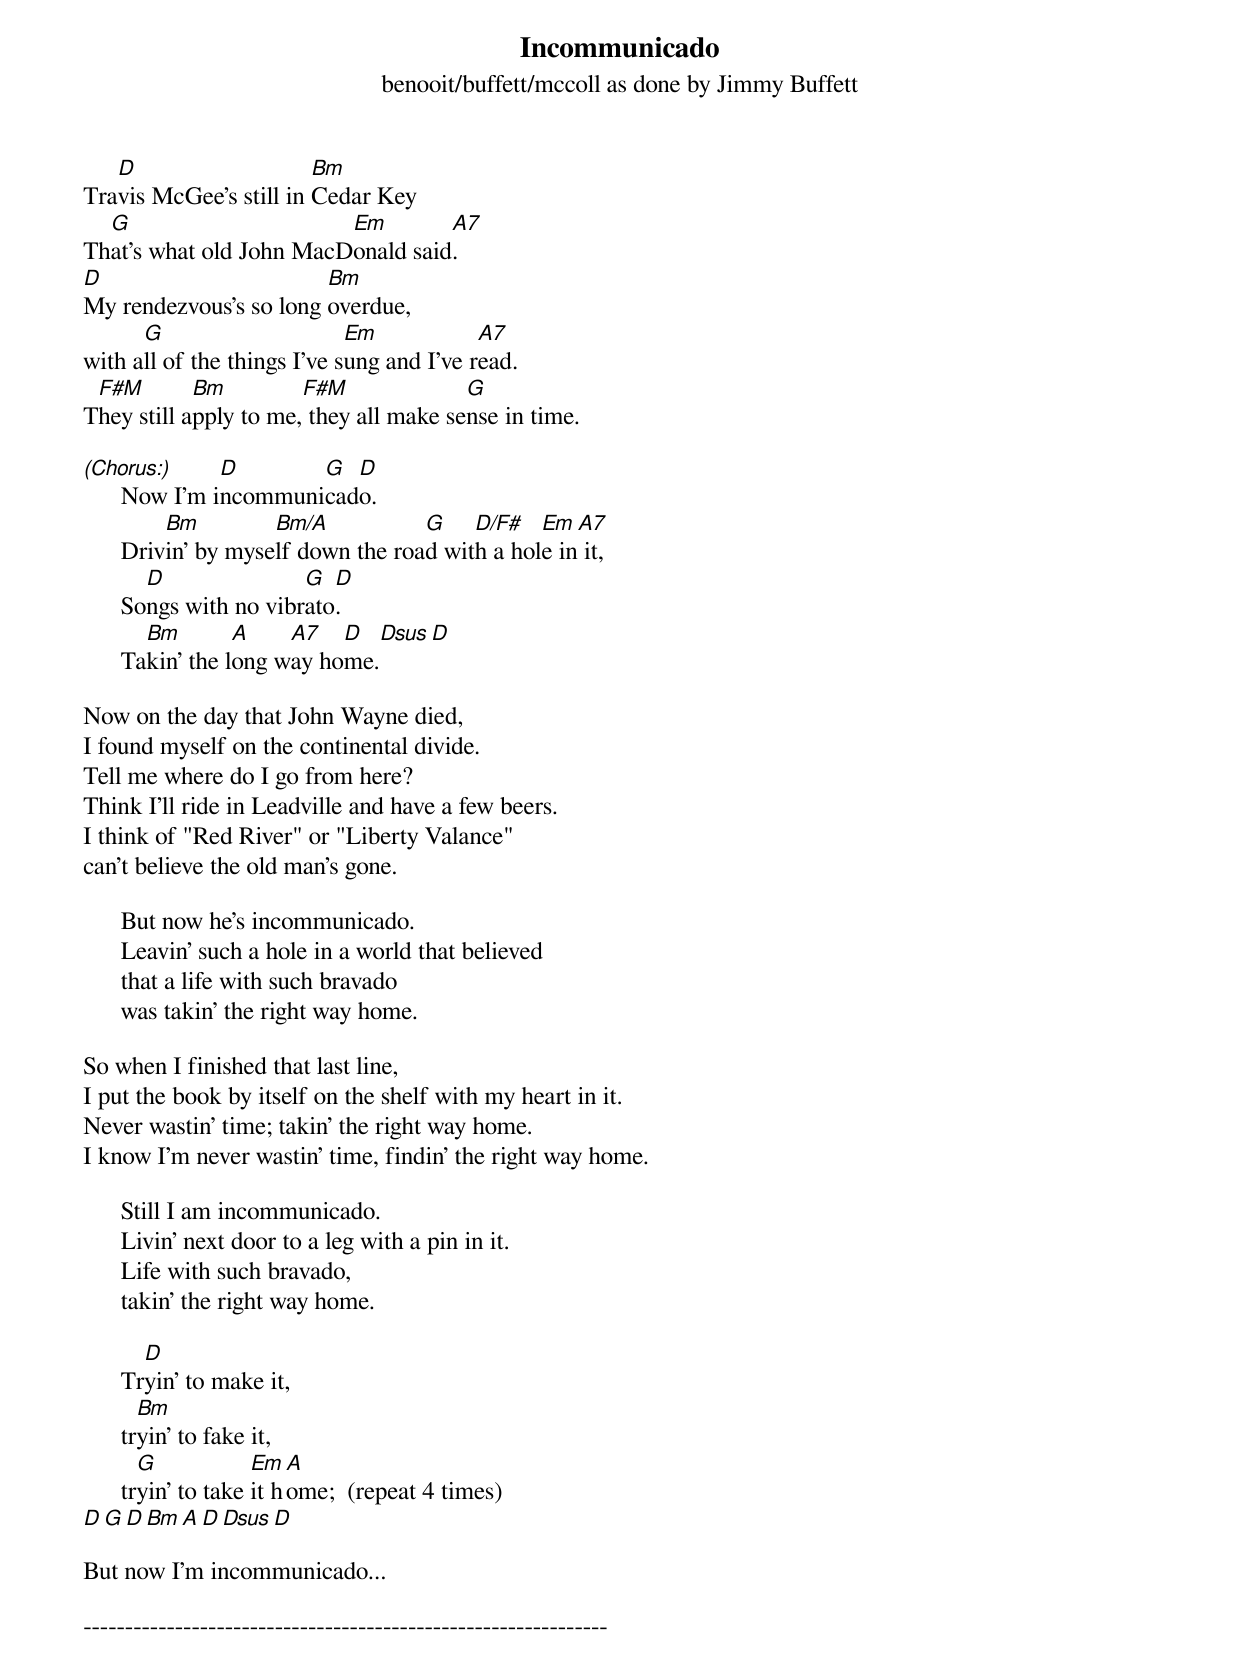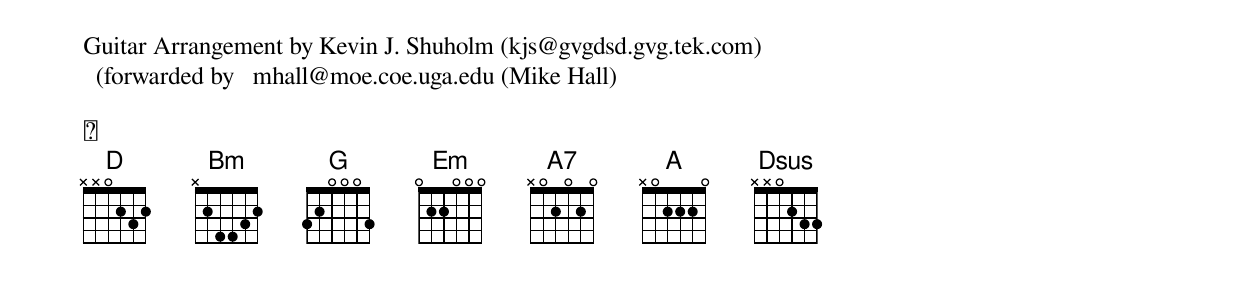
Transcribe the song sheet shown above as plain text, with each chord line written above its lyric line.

{title: Incommunicado}
{subtitle: benooit/buffett/mccoll as done by Jimmy Buffett}

   D                    Bm
Travis McGee's still in Cedar Key
  G                      Em        A7
That's what old John MacDonald said.
D                       Bm
My rendezvous's so long overdue,
      G                      Em            A7
with all of the things I've sung and I've read.
 F#M        Bm         F#M              G
They still apply to me, they all make sense in time.

(Chorus:)      D       G  D
      Now I'm incommunicado.
          Bm         Bm/A           G    D/F#   Em  A7
      Drivin' by myself down the road with a hole in it,
        D               G  D
      Songs with no vibrato.
        Bm        A    A7   D  Dsus D
      Takin' the long way home.

Now on the day that John Wayne died,
I found myself on the continental divide.
Tell me where do I go from here?
Think I'll ride in Leadville and have a few beers.
I think of "Red River" or "Liberty Valance"
can't believe the old man's gone.

      But now he's incommunicado.
      Leavin' such a hole in a world that believed
      that a life with such bravado
      was takin' the right way home.

So when I finished that last line,
I put the book by itself on the shelf with my heart in it.
Never wastin' time; takin' the right way home.
I know I'm never wastin' time, findin' the right way home.

      Still I am incommunicado.
      Livin' next door to a leg with a pin in it.
      Life with such bravado,
      takin' the right way home.

        D
      Tryin' to make it,
        Bm
      tryin' to fake it,
        G            Em  A
      tryin' to take it home;  (repeat 4 times)
             D        G  D    Bm A D Dsus D

But now I'm incommunicado...

---------------------------------------------------------------
Guitar Arrangement by Kevin J. Shuholm (kjs@gvgdsd.gvg.tek.com)
  (forwarded by   mhall@moe.coe.uga.edu (Mike Hall)


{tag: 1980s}
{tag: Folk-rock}
